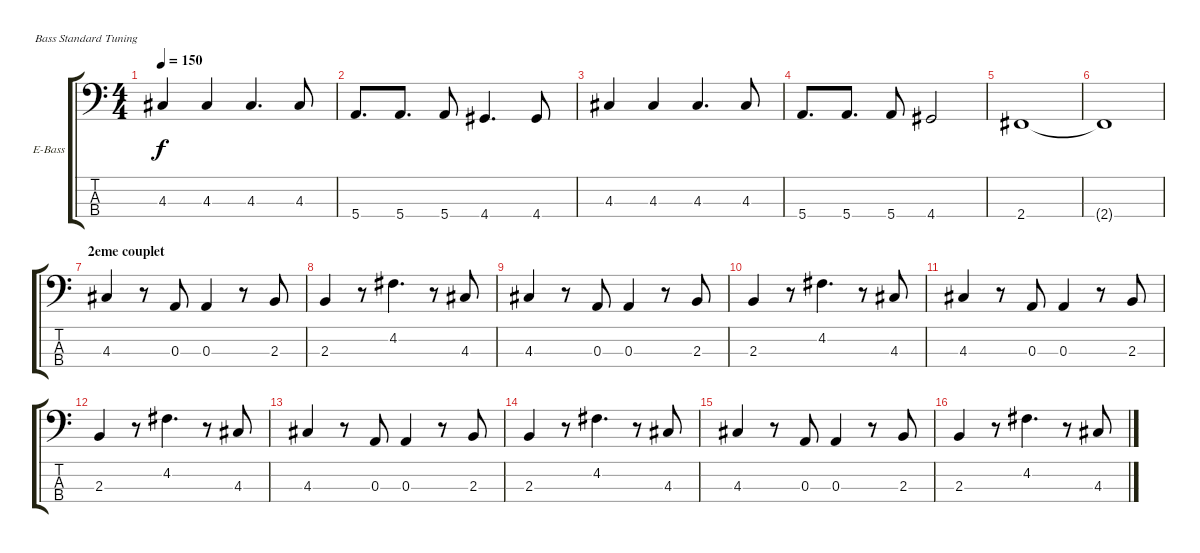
\bracketExtendMode groupsimilarinstruments
\firstSystemTrackNameOrientation horizontal
\otherSystemsTrackNameOrientation horizontal
\track ("Basse" "E-Bass") {instrument electricbasspick}
\staff {score tabs}
\tuning (G2 D2 A1 E1)
\ts (4 4)
\tempo 150
\clef f4
\ks c
4.3.4{dy f} 4.3.4 4.3.4{d} 4.3.8 |
5.4.8{d} 5.4.8{d} 5.4.8 4.4.4{d} 4.4.8 |
4.3.4 4.3.4 4.3.4{d} 4.3.8 |
5.4.8{d} 5.4.8{d} 5.4.8 4.4.2 |
2.4.1 |
2.4{t}.1 |
\section ("" "2eme couplet")
4.3.4 r.8 0.3.8 0.3.4 r.8 2.3.8 |
2.3.4 r.8 4.2.4{d} r.8 4.3.8 |
4.3.4 r.8 0.3.8 0.3.4 r.8 2.3.8 |
2.3.4 r.8 4.2.4{d} r.8 4.3.8 |
4.3.4 r.8 0.3.8 0.3.4 r.8 2.3.8 |
2.3.4 r.8 4.2.4{d} r.8 4.3.8 |
4.3.4 r.8 0.3.8 0.3.4 r.8 2.3.8 |
2.3.4 r.8 4.2.4{d} r.8 4.3.8 |
4.3.4 r.8 0.3.8 0.3.4 r.8 2.3.8 |
2.3.4 r.8 4.2.4{d} r.8 4.3.8
